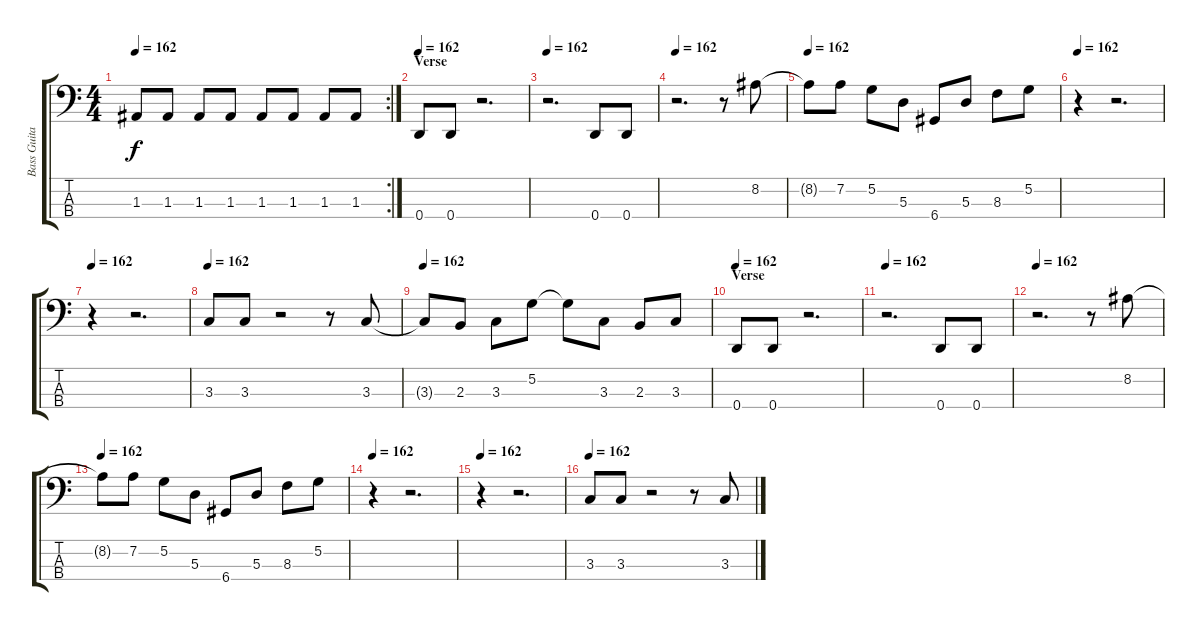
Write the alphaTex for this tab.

\track ("Bass Guitar" "Bass Guita") {instrument electricbasspick}
\staff {score tabs}
\tuning (G2 D2 A1 D1) {hide}
\rc 2
\ts (4 4)
\tempo 162
\clef f4
\ks c
1.3{t}.8{dy f} 1.3.8 1.3.8 1.3.8 1.3.8 1.3.8 1.3.8 1.3.8 |
\section ("" "Verse")
\tempo 162
0.4.8 0.4.8 r.2{d} |
\tempo 162
r.2{d} 0.4.8 0.4.8 |
\tempo 162
r.2{d} r.8 8.2.8 |
\tempo 162
8.2{t}.8 7.2.8 5.2.8 5.3.8 6.4.8 5.3.8 8.3.8 5.2.8 |
\tempo 162
r.4 r.2{d} |
\tempo 162
r.4 r.2{d} |
\tempo 162
3.3.8 3.3.8 r.2 r.8 3.3.8 |
\tempo 162
3.3{t}.8 2.3.8 3.3.8 5.2.8 5.2{t}.8 3.3.8 2.3.8 3.3.8 |
\section ("" "Verse")
\tempo 162
0.4.8 0.4.8 r.2{d} |
\tempo 162
r.2{d} 0.4.8 0.4.8 |
\tempo 162
r.2{d} r.8 8.2.8 |
\tempo 162
8.2{t}.8 7.2.8 5.2.8 5.3.8 6.4.8 5.3.8 8.3.8 5.2.8 |
\tempo 162
r.4 r.2{d} |
\tempo 162
r.4 r.2{d} |
\tempo 162
3.3.8 3.3.8 r.2 r.8 3.3.8
